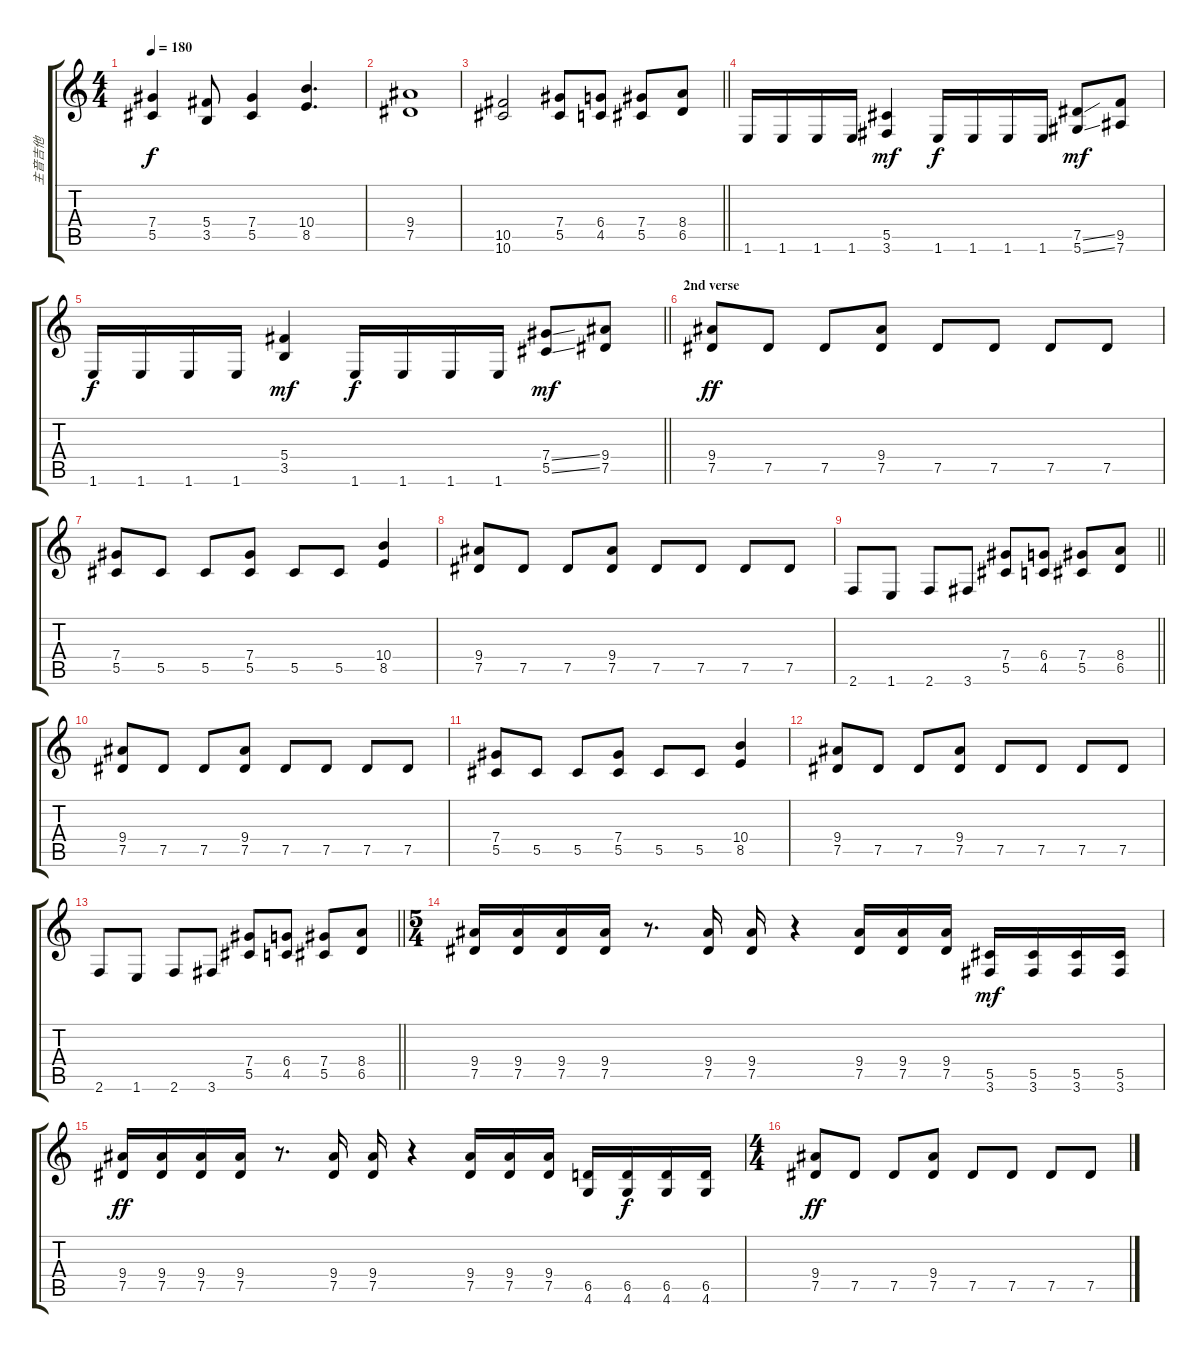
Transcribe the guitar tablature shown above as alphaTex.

\track ("主音吉他" "主音吉他") {instrument distortionguitar}
\staff {score tabs}
\tuning (Eb4 Bb3 Gb3 Db3 Ab2 Eb2) {hide}
\ts (4 4)
\tempo 180
\clef g2
\ks c
(7.4 5.5).4{dy f} (5.4 3.5).8 (7.4 5.5).4 (10.4 8.5).4{d} |
(9.4 7.5).1 |
\barLineRight lightlight
(10.5 10.6).2 (7.4 5.5).8 (6.4 4.5).8 (7.4 5.5).8 (8.4 6.5).8 |
1.6.16 1.6.16 1.6.16 1.6.16 (5.5 3.6).4{dy mf} 1.6.16{dy f} 1.6.16 1.6.16 1.6.16 (7.5{ss} 5.6{ss}).8{dy mf} (9.5 7.6).8 |
\barLineRight lightlight
1.6.16{dy f} 1.6.16 1.6.16 1.6.16 (5.4 3.5).4{dy mf} 1.6.16{dy f} 1.6.16 1.6.16 1.6.16 (7.4{ss} 5.5{ss}).8{dy mf} (9.4 7.5).8 |
\section ("" "2nd verse")
(9.4 7.5).8{dy ff} 7.5.8 7.5.8 (9.4 7.5).8 7.5.8 7.5.8 7.5.8 7.5.8 |
(7.4 5.5).8 5.5.8 5.5.8 (7.4 5.5).8 5.5.8 5.5.8 (10.4 8.5).4 |
(9.4 7.5).8 7.5.8 7.5.8 (9.4 7.5).8 7.5.8 7.5.8 7.5.8 7.5.8 |
\barLineRight lightlight
2.6.8 1.6.8 2.6.8 3.6.8 (7.4 5.5).8 (6.4 4.5).8 (7.4 5.5).8 (8.4 6.5).8 |
(9.4 7.5).8 7.5.8 7.5.8 (9.4 7.5).8 7.5.8 7.5.8 7.5.8 7.5.8 |
(7.4 5.5).8 5.5.8 5.5.8 (7.4 5.5).8 5.5.8 5.5.8 (10.4 8.5).4 |
(9.4 7.5).8 7.5.8 7.5.8 (9.4 7.5).8 7.5.8 7.5.8 7.5.8 7.5.8 |
\barLineRight lightlight
2.6.8 1.6.8 2.6.8 3.6.8 (7.4 5.5).8 (6.4 4.5).8 (7.4 5.5).8 (8.4 6.5).8 |
\ts (5 4)
(9.4 7.5).16 (9.4 7.5).16 (9.4 7.5).16 (9.4 7.5).16 r.8{d} (9.4 7.5).16 (9.4 7.5).16 r.4 (9.4 7.5).16 (9.4 7.5).16 (9.4 7.5).16 (5.5 3.6).16{dy mf} (5.5 3.6).16 (5.5 3.6).16 (5.5 3.6).16 |
(9.4 7.5).16{dy ff} (9.4 7.5).16 (9.4 7.5).16 (9.4 7.5).16 r.8{d} (9.4 7.5).16 (9.4 7.5).16 r.4 (9.4 7.5).16 (9.4 7.5).16 (9.4 7.5).16 (6.5 4.6).16 (6.5 4.6).16{dy f} (6.5 4.6).16 (6.5 4.6).16 |
\ts (4 4)
(9.4 7.5).8{dy ff} 7.5.8 7.5.8 (9.4 7.5).8 7.5.8 7.5.8 7.5.8 7.5.8
